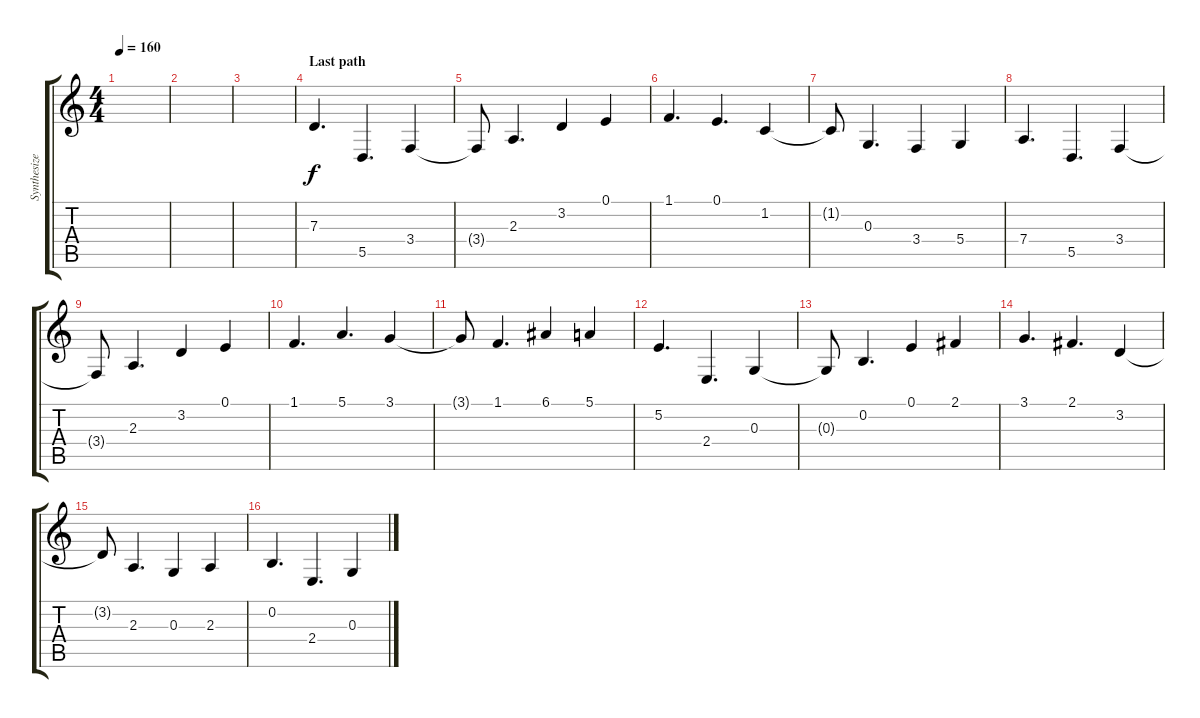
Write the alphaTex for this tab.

\track ("Synthesizer" "Synthesize") {instrument pad8sweep}
\staff {score tabs}
\tuning (E4 B3 G3 D3 A2 E2) {hide}
\ts (4 4)
\tempo 160
\clef g2
\ks c
|
|
|
\section ("" "Last path")
7.3.4{d} 5.5.4{d} 3.4.4 |
3.4{t}.8 2.3.4{d} 3.2.4 0.1.4 |
1.1.4{d} 0.1.4{d} 1.2.4 |
1.2{t}.8 0.3.4{d} 3.4.4 5.4.4 |
7.4.4{d} 5.5.4{d} 3.4.4 |
3.4{t}.8 2.3.4{d} 3.2.4 0.1.4 |
1.1.4{d} 5.1.4{d} 3.1.4 |
3.1{t}.8 1.1.4{d} 6.1.4 5.1.4 |
5.2.4{d} 2.4.4{d} 0.3.4 |
0.3{t}.8 0.2.4{d} 0.1.4 2.1.4 |
3.1.4{d} 2.1.4{d} 3.2.4 |
3.2{t}.8 2.3.4{d} 0.3.4 2.3.4 |
0.2.4{d} 2.4.4{d} 0.3.4
